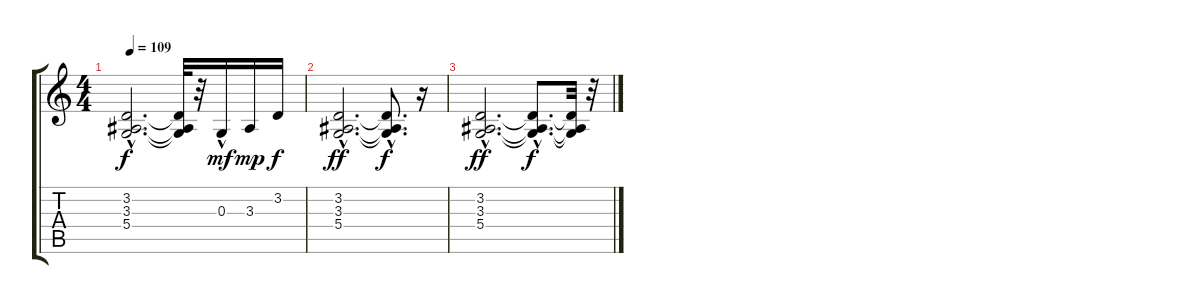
\track "" {instrument electricpiano1}
\staff {score tabs}
\tuning (E4 B3 G3 D3 A2 E2) {hide}
\ts (4 4)
\tempo 109
\clef g2
\ks c
(3.2{hac} 3.3{hac} 5.4{hac}).2{d dy f} (3.2{t} 3.3{t} 5.4{t}).32 r.32 0.3{hac}.16{dy mf} 3.3.16{dy mp} 3.2.16{dy f} |
(3.2{hac} 3.3{hac} 5.4{hac}).2{d dy ff} (3.2{hac t} 3.3{hac t} 5.4{hac t}).8{d dy f} r.16 |
(3.2{hac} 3.3{hac} 5.4{hac}).2{d dy ff} (3.2{hac t} 3.3{hac t} 5.4{hac t}).8{d dy f} (3.2{t} 3.3{t} 5.4{t}).32 r.32
